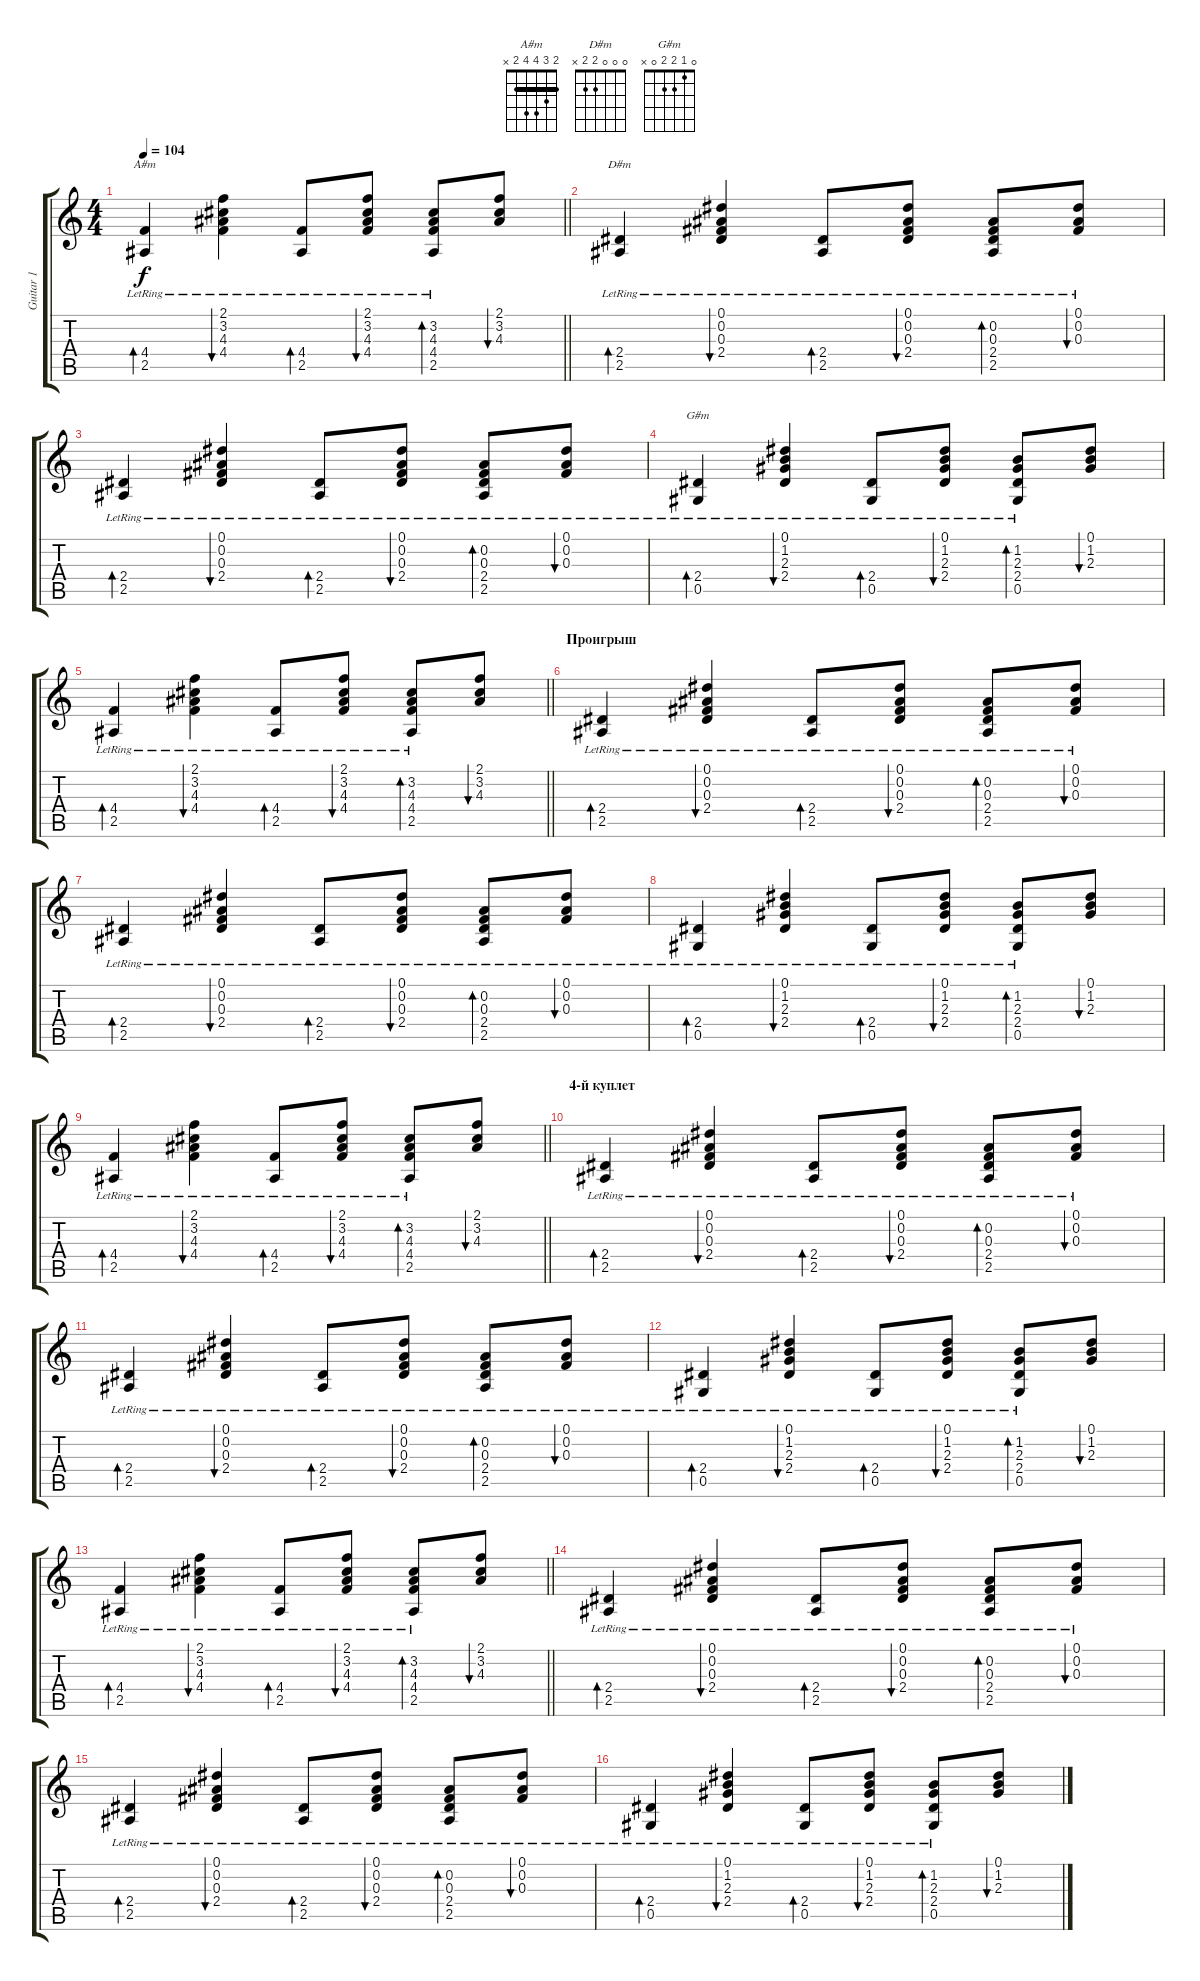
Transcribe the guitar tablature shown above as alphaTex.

\track ("Guitar 1" "Guitar 1") {instrument acousticguitarsteel}
\staff {score tabs}
\tuning (Eb4 Bb3 Gb3 Db3 Ab2 Eb2) {hide}
\chord ("A#m" 2 3 4 4 2 x) {barre 2}
\chord ("D#m" 0 0 0 2 2 x)
\chord ("G#m" 0 1 2 2 0 x)
\ts (4 4)
\tempo 104
\clef g2
\barLineRight lightlight
\ks c
(4.4{lr} 2.5{lr}).4{bd 60 ch "A#m" dy f} (2.1{lr} 3.2{lr} 4.3{lr} 4.4{lr}).4{bu 60} (4.4{lr} 2.5{lr}).8{bd 60} (2.1{lr} 3.2{lr} 4.3{lr} 4.4{lr}).8{bu 60} (3.2 4.3{lr} 4.4{lr} 2.5{lr}).8{bd 60} (2.1 3.2 4.3).8{bu 60} |
\section ("" "")
(2.4{lr} 2.5{lr}).4{bd 60 ch "D#m"} (0.1{lr} 0.2{lr} 0.3{lr} 2.4{lr}).4{bu 60} (2.4{lr} 2.5{lr}).8{bd 60} (0.1{lr} 0.2{lr} 0.3{lr} 2.4{lr}).8{bu 60} (0.2 0.3{lr} 2.4{lr} 2.5{lr}).8{bd 60} (0.1{lr} 0.2{lr} 0.3{lr}).8{bu 60} |
(2.4{lr} 2.5{lr}).4{bd 60} (0.1{lr} 0.2{lr} 0.3{lr} 2.4{lr}).4{bu 60} (2.4{lr} 2.5{lr}).8{bd 60} (0.1{lr} 0.2{lr} 0.3{lr} 2.4{lr}).8{bu 60} (0.2 0.3{lr} 2.4{lr} 2.5{lr}).8{bd 60} (0.1{lr} 0.2 0.3).8{bu 60} |
(2.4{lr} 0.5{lr}).4{bd 60 ch "G#m"} (0.1{lr} 1.2{lr} 2.3{lr} 2.4{lr}).4{bu 60} (2.4{lr} 0.5{lr}).8{bd 60} (0.1{lr} 1.2{lr} 2.3{lr} 2.4{lr}).8{bu 60} (1.2 2.3{lr} 2.4{lr} 0.5{lr}).8{bd 60} (0.1 1.2 2.3).8{bu 60} |
\barLineRight lightlight
(4.4{lr} 2.5{lr}).4{bd 60} (2.1{lr} 3.2{lr} 4.3{lr} 4.4{lr}).4{bu 60} (4.4{lr} 2.5{lr}).8{bd 60} (2.1{lr} 3.2{lr} 4.3{lr} 4.4{lr}).8{bu 60} (3.2 4.3{lr} 4.4{lr} 2.5{lr}).8{bd 60} (2.1 3.2 4.3).8{bu 60} |
\section ("" "Проигрыш")
(2.4{lr} 2.5{lr}).4{bd 60} (0.1{lr} 0.2{lr} 0.3{lr} 2.4{lr}).4{bu 60} (2.4{lr} 2.5{lr}).8{bd 60} (0.1{lr} 0.2{lr} 0.3{lr} 2.4{lr}).8{bu 60} (0.2 0.3{lr} 2.4{lr} 2.5{lr}).8{bd 60} (0.1{lr} 0.2{lr} 0.3{lr}).8{bu 60} |
(2.4{lr} 2.5{lr}).4{bd 60} (0.1{lr} 0.2{lr} 0.3{lr} 2.4{lr}).4{bu 60} (2.4{lr} 2.5{lr}).8{bd 60} (0.1{lr} 0.2{lr} 0.3{lr} 2.4{lr}).8{bu 60} (0.2 0.3{lr} 2.4{lr} 2.5{lr}).8{bd 60} (0.1{lr} 0.2 0.3).8{bu 60} |
(2.4{lr} 0.5{lr}).4{bd 60} (0.1{lr} 1.2{lr} 2.3{lr} 2.4{lr}).4{bu 60} (2.4{lr} 0.5{lr}).8{bd 60} (0.1{lr} 1.2{lr} 2.3{lr} 2.4{lr}).8{bu 60} (1.2 2.3{lr} 2.4{lr} 0.5{lr}).8{bd 60} (0.1 1.2 2.3).8{bu 60} |
\barLineRight lightlight
(4.4{lr} 2.5{lr}).4{bd 60} (2.1{lr} 3.2{lr} 4.3{lr} 4.4{lr}).4{bu 60} (4.4{lr} 2.5{lr}).8{bd 60} (2.1{lr} 3.2{lr} 4.3{lr} 4.4{lr}).8{bu 60} (3.2 4.3{lr} 4.4{lr} 2.5{lr}).8{bd 60} (2.1 3.2 4.3).8{bu 60} |
\section ("" "4-й куплет")
(2.4{lr} 2.5{lr}).4{bd 60} (0.1{lr} 0.2{lr} 0.3{lr} 2.4{lr}).4{bu 60} (2.4{lr} 2.5{lr}).8{bd 60} (0.1{lr} 0.2{lr} 0.3{lr} 2.4{lr}).8{bu 60} (0.2 0.3{lr} 2.4{lr} 2.5{lr}).8{bd 60} (0.1{lr} 0.2{lr} 0.3{lr}).8{bu 60} |
(2.4{lr} 2.5{lr}).4{bd 60} (0.1{lr} 0.2{lr} 0.3{lr} 2.4{lr}).4{bu 60} (2.4{lr} 2.5{lr}).8{bd 60} (0.1{lr} 0.2{lr} 0.3{lr} 2.4{lr}).8{bu 60} (0.2 0.3{lr} 2.4{lr} 2.5{lr}).8{bd 60} (0.1{lr} 0.2 0.3).8{bu 60} |
(2.4{lr} 0.5{lr}).4{bd 60} (0.1{lr} 1.2{lr} 2.3{lr} 2.4{lr}).4{bu 60} (2.4{lr} 0.5{lr}).8{bd 60} (0.1{lr} 1.2{lr} 2.3{lr} 2.4{lr}).8{bu 60} (1.2 2.3{lr} 2.4{lr} 0.5{lr}).8{bd 60} (0.1 1.2 2.3).8{bu 60} |
\barLineRight lightlight
(4.4{lr} 2.5{lr}).4{bd 60} (2.1{lr} 3.2{lr} 4.3{lr} 4.4{lr}).4{bu 60} (4.4{lr} 2.5{lr}).8{bd 60} (2.1{lr} 3.2{lr} 4.3{lr} 4.4{lr}).8{bu 60} (3.2 4.3{lr} 4.4{lr} 2.5{lr}).8{bd 60} (2.1 3.2 4.3).8{bu 60} |
\section ("" "")
(2.4{lr} 2.5{lr}).4{bd 60} (0.1{lr} 0.2{lr} 0.3{lr} 2.4{lr}).4{bu 60} (2.4{lr} 2.5{lr}).8{bd 60} (0.1{lr} 0.2{lr} 0.3{lr} 2.4{lr}).8{bu 60} (0.2 0.3{lr} 2.4{lr} 2.5{lr}).8{bd 60} (0.1{lr} 0.2{lr} 0.3{lr}).8{bu 60} |
(2.4{lr} 2.5{lr}).4{bd 60} (0.1{lr} 0.2{lr} 0.3{lr} 2.4{lr}).4{bu 60} (2.4{lr} 2.5{lr}).8{bd 60} (0.1{lr} 0.2{lr} 0.3{lr} 2.4{lr}).8{bu 60} (0.2 0.3{lr} 2.4{lr} 2.5{lr}).8{bd 60} (0.1{lr} 0.2 0.3).8{bu 60} |
(2.4{lr} 0.5{lr}).4{bd 60} (0.1{lr} 1.2{lr} 2.3{lr} 2.4{lr}).4{bu 60} (2.4{lr} 0.5{lr}).8{bd 60} (0.1{lr} 1.2{lr} 2.3{lr} 2.4{lr}).8{bu 60} (1.2 2.3{lr} 2.4{lr} 0.5{lr}).8{bd 60} (0.1 1.2 2.3).8{bu 60}
